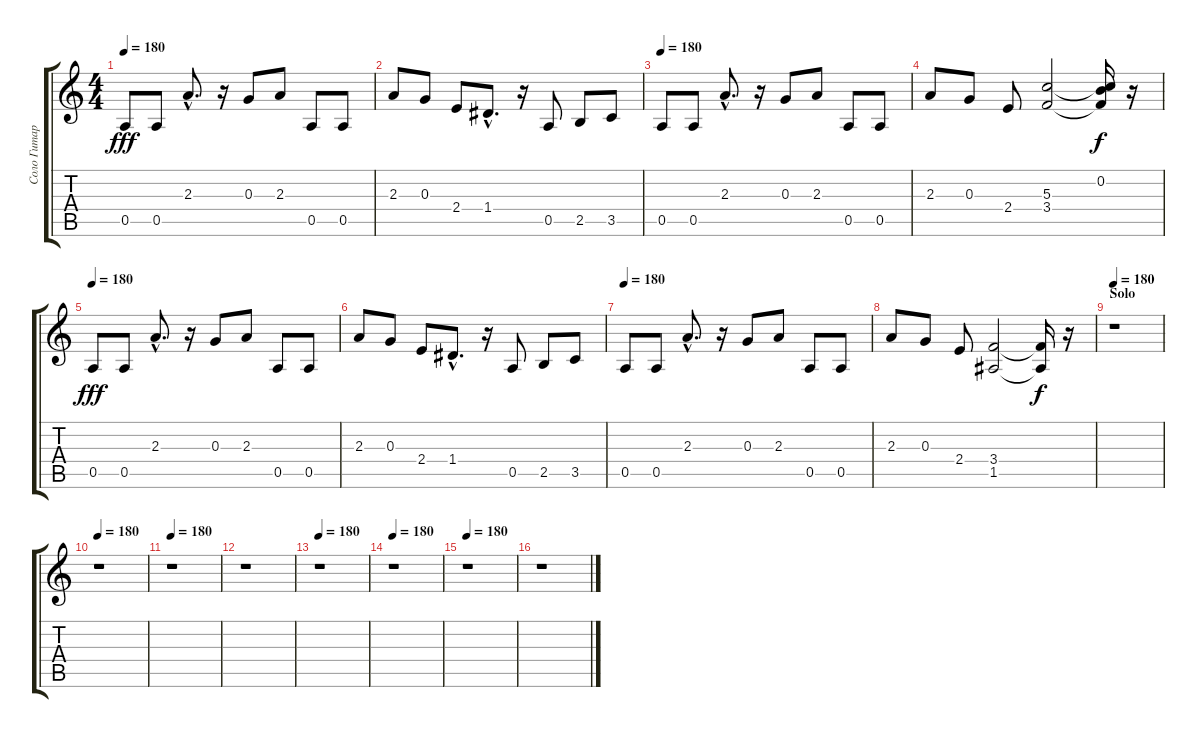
\track ("Соло Гитара" "Соло Гитар") {instrument overdrivenguitar}
\staff {score tabs}
\tuning (E4 B3 G3 D3 A2 E2) {hide}
\ts (4 4)
\tempo 180
\clef g2
\ks c
0.5.8{dy fff} 0.5.8 2.3{hac}.8{d} r.16 0.3.8 2.3.8 0.5.8 0.5.8 |
2.3.8 0.3.8 2.4.8 1.4{hac}.8{d} r.16 0.5.8 2.5.8 3.5.8 |
\tempo 180
0.5.8 0.5.8 2.3{hac}.8{d} r.16 0.3.8 2.3.8 0.5.8 0.5.8 |
2.3.8 0.3.8 2.4.8 (5.3 3.4).2 (0.2 5.3{t} 3.4{t}).16{dy f} r.16 |
\tempo 180
0.5.8{dy fff} 0.5.8 2.3{hac}.8{d} r.16 0.3.8 2.3.8 0.5.8 0.5.8 |
2.3.8 0.3.8 2.4.8 1.4{hac}.8{d} r.16 0.5.8 2.5.8 3.5.8 |
\tempo 180
0.5.8 0.5.8 2.3{hac}.8{d} r.16 0.3.8 2.3.8 0.5.8 0.5.8 |
2.3.8 0.3.8 2.4.8 (3.4 1.5).2 (3.4{t} 1.5{t}).16{dy f} r.16 |
\section ("" "Solo")
\tempo 180
r.1 |
\tempo 180
r.1 |
\tempo 180
r.1 |
r.1 |
\tempo 180
r.1 |
\tempo 180
r.1 |
\tempo 180
r.1 |
r.1
